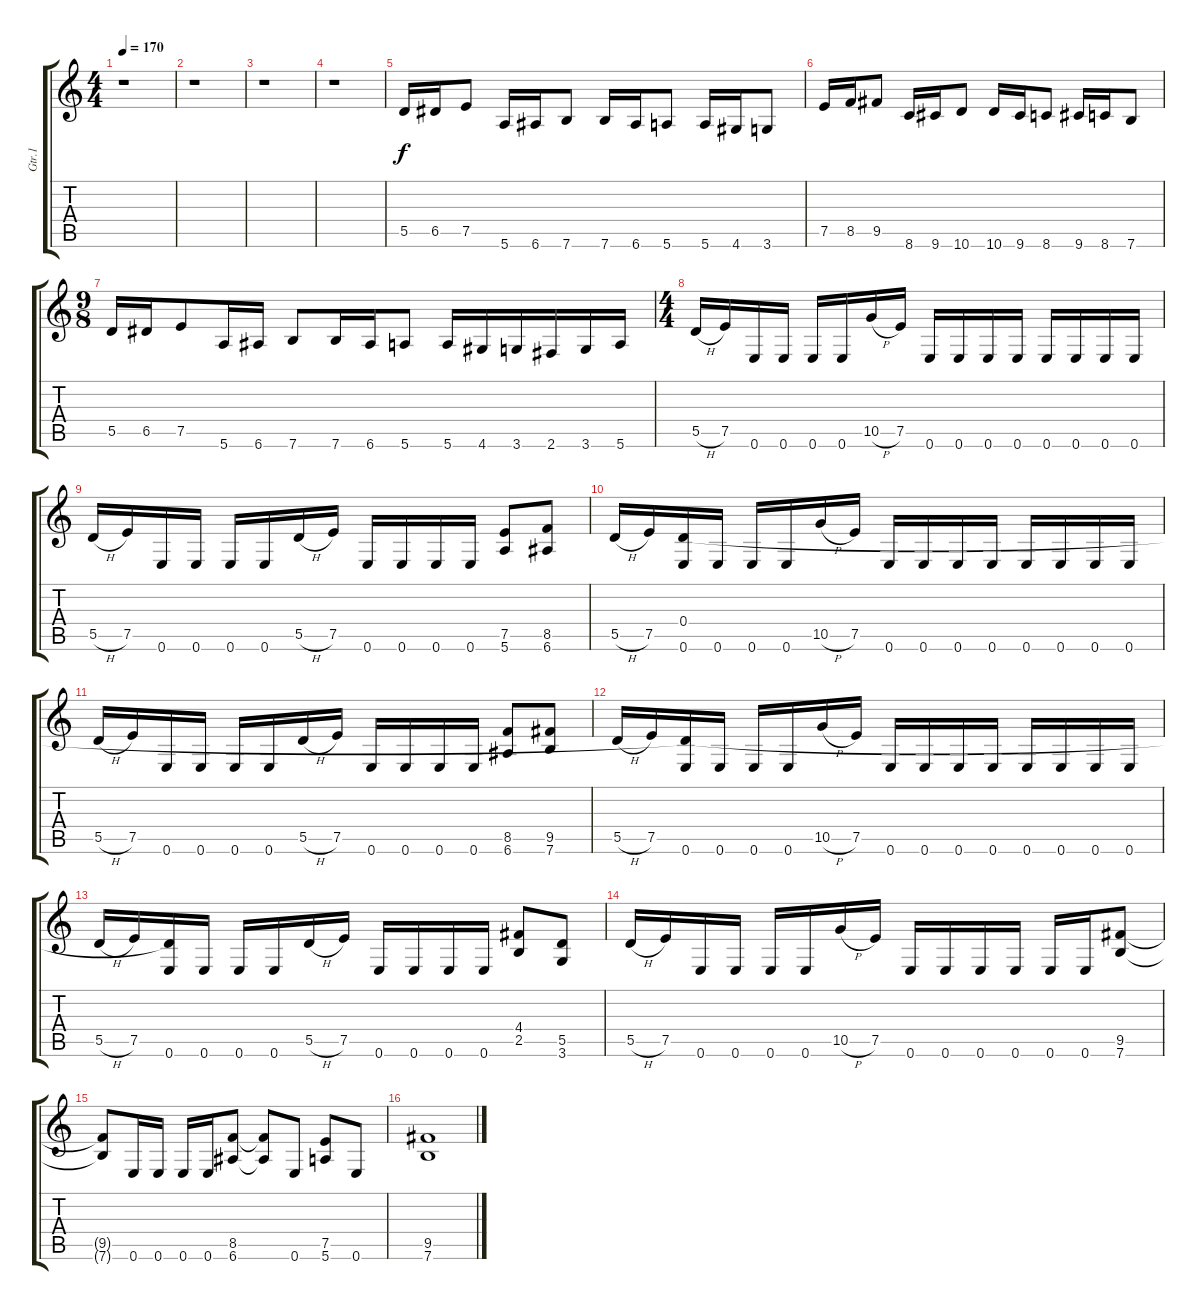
\track ("Gtr.1" "Gtr.1") {instrument distortionguitar}
\staff {score tabs}
\tuning (E4 B3 G3 D3 A2 E2) {hide}
\ts (4 4)
\tempo 170
\clef g2
\ks c
r.1{dy f instrument distortionguitar} |
r.1 |
r.1 |
r.1 |
5.5.16 6.5.16 7.5.8 5.6.16 6.6.16 7.6.8 7.6.16 6.6.16 5.6.8 5.6.16 4.6.16 3.6.8 |
7.5.16 8.5.16 9.5.8 8.6.16 9.6.16 10.6.8 10.6.16 9.6.16 8.6.8 9.6.16 8.6.16 7.6.8 |
\ts (9 8)
5.5.16 6.5.16 7.5.8 5.6.16 6.6.16 7.6.8 7.6.16 6.6.16 5.6.8 5.6.16 4.6.16 3.6.16 2.6.16 3.6.16 5.6.16 |
\ts (4 4)
5.5{h}.16 7.5.16 0.6.16 0.6.16 0.6.16 0.6.16 10.5{h}.16 7.5.16 0.6.16 0.6.16 0.6.16 0.6.16 0.6.16 0.6.16 0.6.16 0.6.16 |
5.5{h}.16 7.5.16 0.6.16 0.6.16 0.6.16 0.6.16 5.5{h}.16 7.5.16 0.6.16 0.6.16 0.6.16 0.6.16 (7.5 5.6).8 (8.5 6.6).8 |
5.5{h}.16 7.5.16 (0.4 0.6).16 0.6.16 0.6.16 0.6.16 10.5{h}.16 7.5.16 0.6.16 0.6.16 0.6.16 0.6.16 0.6.16 0.6.16 0.6.16 0.6.16 |
5.5{h}.16 7.5.16 0.6.16 0.6.16 0.6.16 0.6.16 5.5{h}.16 7.5.16 0.6.16 0.6.16 0.6.16 0.6.16 (8.5 6.6).8 (9.5 7.6).8 |
5.5{h}.16 7.5.16 (0.4{t} 0.6).16 0.6.16 0.6.16 0.6.16 10.5{h}.16 7.5.16 0.6.16 0.6.16 0.6.16 0.6.16 0.6.16 0.6.16 0.6.16 0.6.16 |
5.5{h}.16 7.5.16 (0.4{t} 0.6).16 0.6.16 0.6.16 0.6.16 5.5{h}.16 7.5.16 0.6.16 0.6.16 0.6.16 0.6.16 (4.4 2.5).8 (5.5 3.6).8 |
5.5{h}.16 7.5.16 0.6.16 0.6.16 0.6.16 0.6.16 10.5{h}.16 7.5.16 0.6.16 0.6.16 0.6.16 0.6.16 0.6.16 0.6.16 (9.5 7.6).8 |
(9.5{t} 7.6{t}).8 0.6.16 0.6.16 0.6.16 0.6.16 (8.5 6.6).8 (8.5{t} 6.6{t}).8 0.6.8 (7.5 5.6).8 0.6.8 |
(9.5 7.6).1
